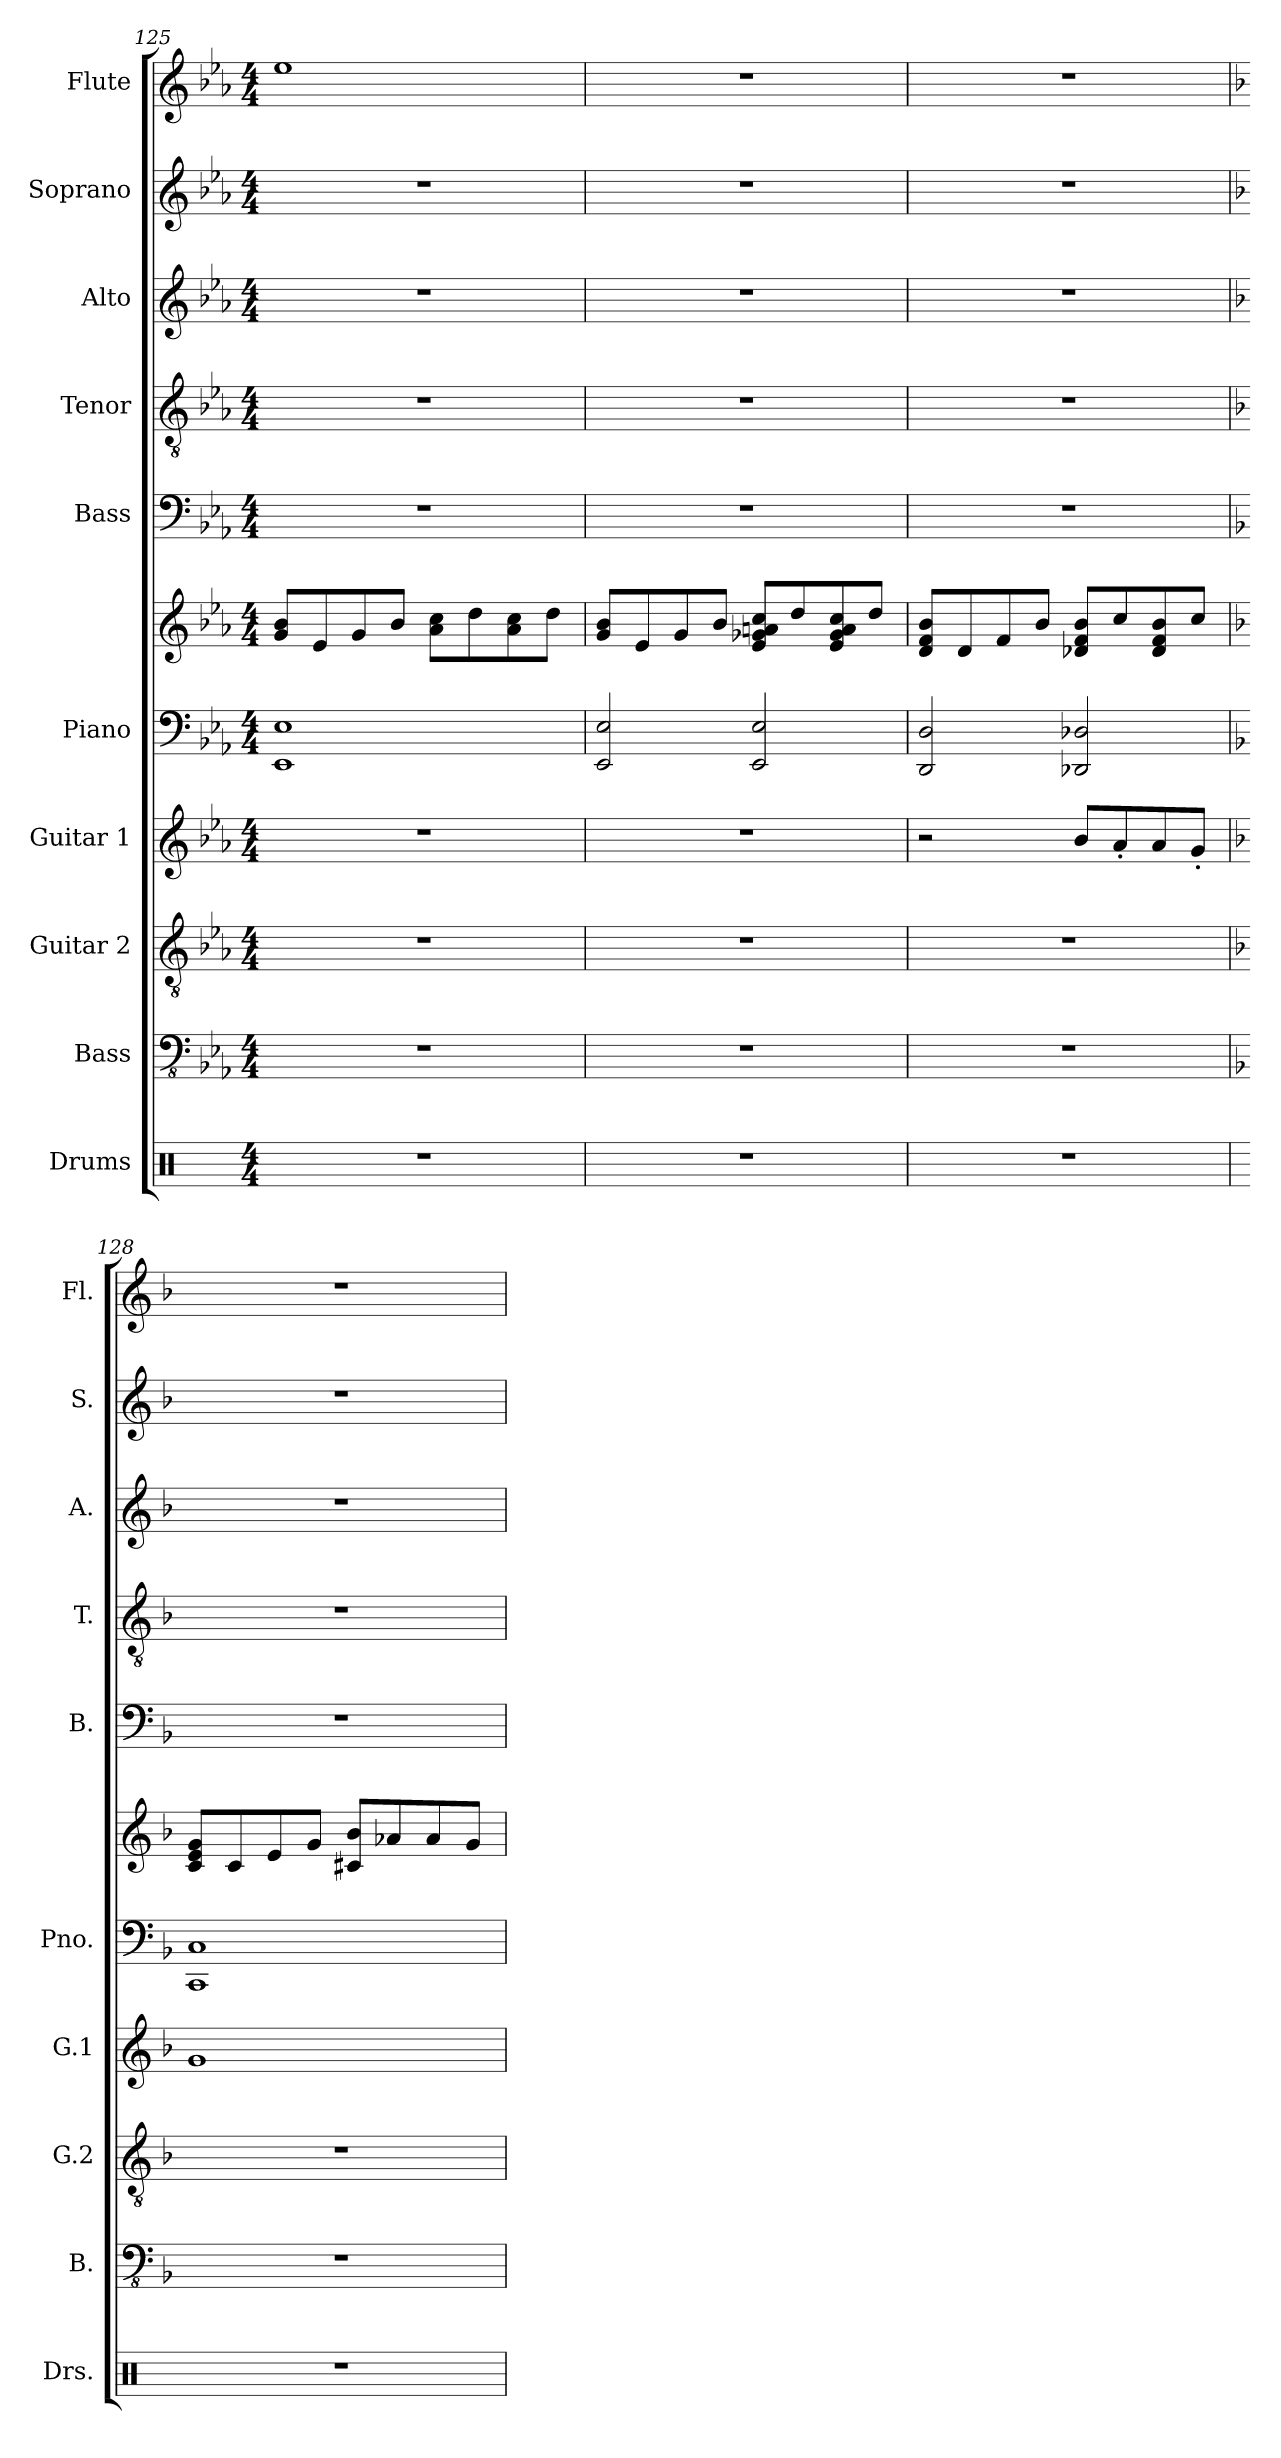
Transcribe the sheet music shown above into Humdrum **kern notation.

**kern	**kern	**kern	**kern	**kern	**kern	**kern	**kern	**kern	**kern	**kern
*part10	*part9	*part8	*part7	*part6	*part6	*part5	*part4	*part3	*part2	*part1
*staff11	*staff10	*staff9	*staff8	*staff7	*staff6	*staff5	*staff4	*staff3	*staff2	*staff1
*I"Drums	*I"Bass	*I"Guitar 2	*I"Guitar 1	*I"Piano	*	*I"Bass	*I"Tenor	*I"Alto	*I"Soprano	*I"Flute
*I'Drs.	*I'B.	*I'G.2	*I'G.1	*I'Pno.	*	*I'B.	*I'T.	*I'A.	*I'S.	*I'Fl.
*clefX	*clefFv4	*clefGv2	*clefG2	*clefF4	*clefG2	*clefF4	*clefGv2	*clefG2	*clefG2	*clefG2
*	*	*	*	*	*	*	*	*	*ITrd-7c-12	*
*k[]	*k[b-e-a-]	*k[b-e-a-]	*k[b-e-a-]	*k[b-e-a-]	*k[b-e-a-]	*k[b-e-a-]	*k[b-e-a-]	*k[b-e-a-]	*k[b-e-a-]	*k[b-e-a-]
*M4/4	*M4/4	*M4/4	*M4/4	*M4/4	*M4/4	*M4/4	*M4/4	*M4/4	*M4/4	*M4/4
=125	=125	=125	=125	=125	=125	=125	=125	=125	=125	=125
1r	1r	1r	1r	1EE- 1E-	8g/ 8b-/L	1r	1r	1r	1r	1ee-
.	.	.	.	.	8e-/	.	.	.	.	.
.	.	.	.	.	8g/	.	.	.	.	.
.	.	.	.	.	8b-/J	.	.	.	.	.
.	.	.	.	.	8a-\ 8cc\L	.	.	.	.	.
.	.	.	.	.	8dd\	.	.	.	.	.
.	.	.	.	.	8a-\ 8cc\	.	.	.	.	.
.	.	.	.	.	8dd\J	.	.	.	.	.
=126	=126	=126	=126	=126	=126	=126	=126	=126	=126	=126
1r	1r	1r	1r	2EE-/ 2E-/	8g/ 8b-/L	1r	1r	1r	1r	1r
.	.	.	.	.	8e-/	.	.	.	.	.
.	.	.	.	.	8g/	.	.	.	.	.
.	.	.	.	.	8b-/J	.	.	.	.	.
.	.	.	.	2EE-/ 2E-/	8e-/ 8g-X/ 8an/ 8cc/L	.	.	.	.	.
.	.	.	.	.	8dd/	.	.	.	.	.
.	.	.	.	.	8e-/ 8g-/ 8a/ 8cc/	.	.	.	.	.
.	.	.	.	.	8dd/J	.	.	.	.	.
!!LO:PB:g=z
=127	=127	=127	=127	=127	=127	=127	=127	=127	=127	=127
1r	1r	1r	2r	2DD/ 2D/	8d/ 8f/ 8b-/L	1r	1r	1r	1r	1r
.	.	.	.	.	8d/	.	.	.	.	.
.	.	.	.	.	8f/	.	.	.	.	.
.	.	.	.	.	8b-/J	.	.	.	.	.
.	.	.	8b-/L	2DD-X/ 2D-X/	8d-X/ 8f/ 8b-/L	.	.	.	.	.
.	.	.	8a-'/	.	8cc/	.	.	.	.	.
.	.	.	8a-/	.	8d-/ 8f/ 8b-/	.	.	.	.	.
.	.	.	8g'/J	.	8cc/J	.	.	.	.	.
=128	=128	=128	=128	=128	=128	=128	=128	=128	=128	=128
*	*k[b-]	*k[b-]	*k[b-]	*k[b-]	*k[b-]	*k[b-]	*k[b-]	*k[b-]	*k[b-]	*k[b-]
1r	1r	1r	1g	1CC 1C	8c/ 8e/ 8g/L	1r	1r	1r	1r	1r
.	.	.	.	.	8c/	.	.	.	.	.
.	.	.	.	.	8e/	.	.	.	.	.
.	.	.	.	.	8g/J	.	.	.	.	.
.	.	.	.	.	8c#X/ 8b-/L	.	.	.	.	.
.	.	.	.	.	8a-X/	.	.	.	.	.
.	.	.	.	.	8a-/	.	.	.	.	.
.	.	.	.	.	8g/J	.	.	.	.	.
=	=	=	=	=	=	=	=	=	=	=
*-	*-	*-	*-	*-	*-	*-	*-	*-	*-	*-
